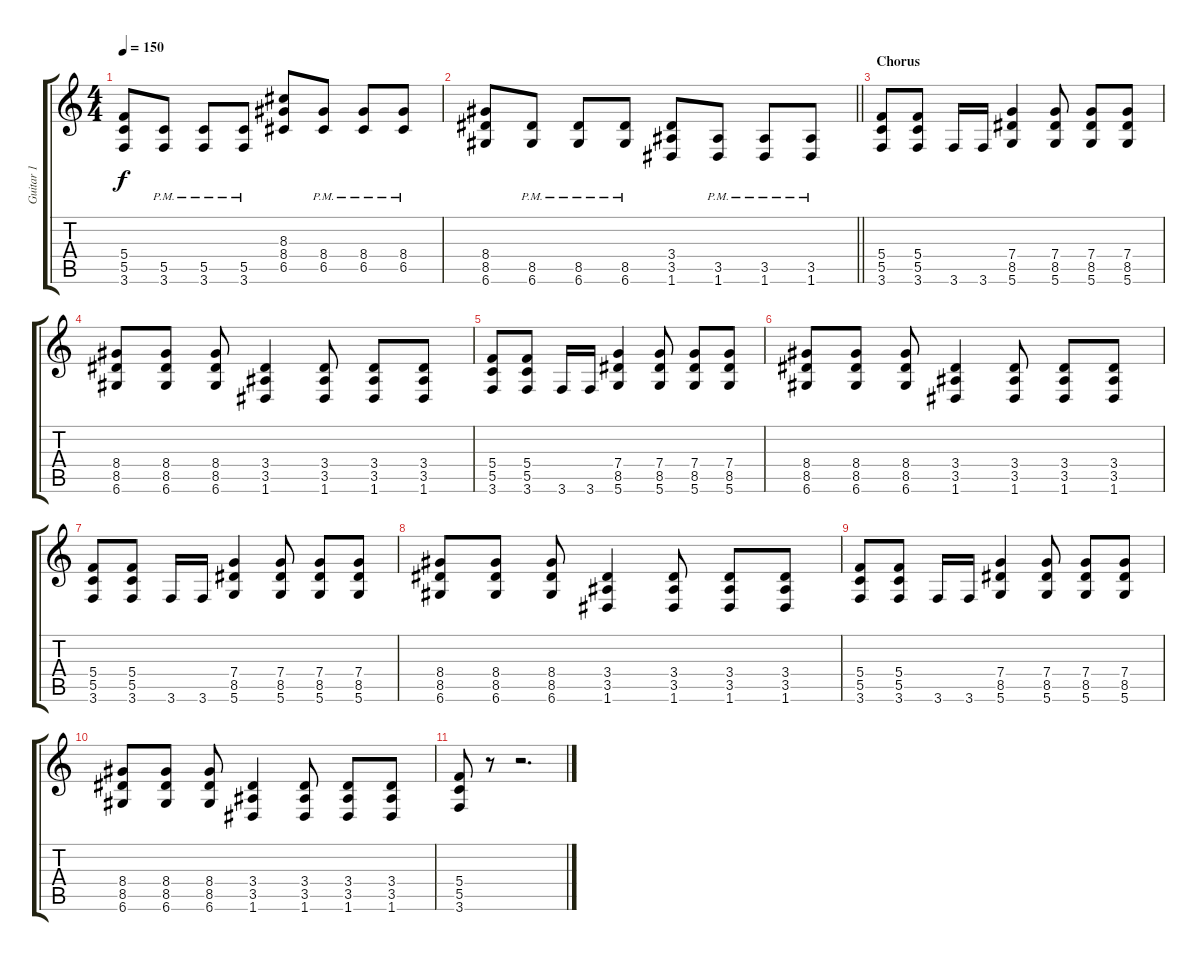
\track ("Guitar 1" "Guitar 1") {instrument distortionguitar}
\staff {score tabs}
\tuning (D4 A3 F3 C3 G2 D2) {hide}
\ts (4 4)
\tempo 150
\clef g2
\ks c
(5.4 5.5 3.6).8{dy f} (5.5{pm} 3.6{pm}).8 (5.5{pm} 3.6{pm}).8 (5.5{pm} 3.6{pm}).8 (8.3 8.4 6.5).8 (8.4{pm} 6.5{pm}).8 (8.4{pm} 6.5{pm}).8 (8.4{pm} 6.5{pm}).8 |
\barLineRight lightlight
(8.4 8.5 6.6).8 (8.5{pm} 6.6{pm}).8 (8.5{pm} 6.6{pm}).8 (8.5{pm} 6.6{pm}).8 (3.4 3.5 1.6).8 (3.5{pm} 1.6{pm}).8 (3.5{pm} 1.6{pm}).8 (3.5{pm} 1.6{pm}).8 |
\section ("" "Chorus")
(5.4 5.5 3.6).8 (5.4 5.5 3.6).8 3.6.16 3.6.16 (7.4 8.5 5.6).4 (7.4 8.5 5.6).8 (7.4 8.5 5.6).8 (7.4 8.5 5.6).8 |
(8.4 8.5 6.6).8 (8.4 8.5 6.6).8 (8.4 8.5 6.6).8 (3.4 3.5 1.6).4 (3.4 3.5 1.6).8 (3.4 3.5 1.6).8 (3.4 3.5 1.6).8 |
(5.4 5.5 3.6).8 (5.4 5.5 3.6).8 3.6.16 3.6.16 (7.4 8.5 5.6).4 (7.4 8.5 5.6).8 (7.4 8.5 5.6).8 (7.4 8.5 5.6).8 |
(8.4 8.5 6.6).8 (8.4 8.5 6.6).8 (8.4 8.5 6.6).8 (3.4 3.5 1.6).4 (3.4 3.5 1.6).8 (3.4 3.5 1.6).8 (3.4 3.5 1.6).8 |
(5.4 5.5 3.6).8 (5.4 5.5 3.6).8 3.6.16 3.6.16 (7.4 8.5 5.6).4 (7.4 8.5 5.6).8 (7.4 8.5 5.6).8 (7.4 8.5 5.6).8 |
(8.4 8.5 6.6).8 (8.4 8.5 6.6).8 (8.4 8.5 6.6).8 (3.4 3.5 1.6).4 (3.4 3.5 1.6).8 (3.4 3.5 1.6).8 (3.4 3.5 1.6).8 |
(5.4 5.5 3.6).8 (5.4 5.5 3.6).8 3.6.16 3.6.16 (7.4 8.5 5.6).4 (7.4 8.5 5.6).8 (7.4 8.5 5.6).8 (7.4 8.5 5.6).8 |
(8.4 8.5 6.6).8 (8.4 8.5 6.6).8 (8.4 8.5 6.6).8 (3.4 3.5 1.6).4 (3.4 3.5 1.6).8 (3.4 3.5 1.6).8 (3.4 3.5 1.6).8 |
(5.4 5.5 3.6).8 r.8 r.2{d}
